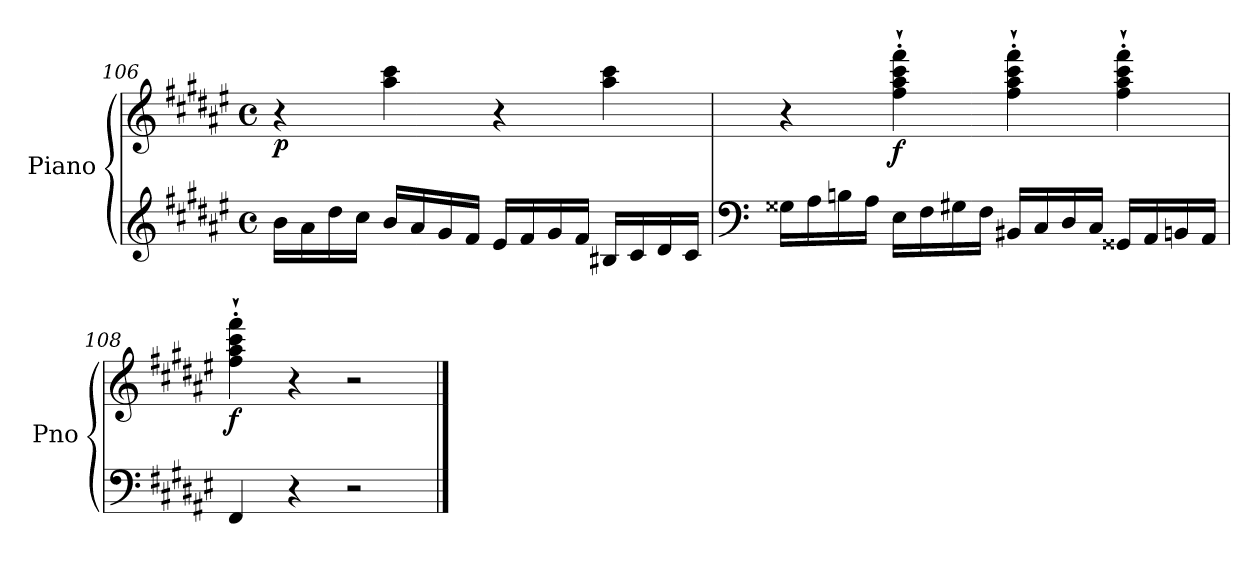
**kern	**kern	**dynam
*part1	*part1	*part1
*staff2	*staff1	*staff1/2
*I"Piano	*	*
*I'Pno	*	*
*clefG2	*clefG2	*
*k[f#c#g#d#a#e#]	*k[f#c#g#d#a#e#]	*
*M4/4	*M4/4	*
*met(c)	*met(c)	*
=106	=106	=106
!	!	!LO:DY:b
16b\LL	4r	p
16a#\	.	.
16dd#\	.	.
16cc#\JJ	.	.
16b/LL	4aa#\ 4ccc#\	.
16a#/	.	.
16g#/	.	.
16f#/JJ	.	.
16e#/LL	4r	.
16f#/	.	.
16g#/	.	.
16f#/JJ	.	.
16B#X/LL	4aa#\ 4ccc#\	.
16c#/	.	.
16d#/	.	.
16c#/JJ	.	.
!!LO:LB:g=z
=107	=107	=107
*clefF4	*	*
16G##X\LL	4r	.
16A#\	.	.
16Bn\	.	.
16A#\JJ	.	.
!	!	!LO:DY:b
16E#\LL	4ff#\`' 4aa#\`' 4ccc#\`' 4fff#\`'	f
16F#\	.	.
16G#X\	.	.
16F#\JJ	.	.
16BB#X/LL	4ff#\`' 4aa#\`' 4ccc#\`' 4fff#\`'	.
16C#/	.	.
16D#/	.	.
16C#/JJ	.	.
16GG##X/LL	4ff#\`' 4aa#\`' 4ccc#\`' 4fff#\`'	.
16AA#/	.	.
16BBn/	.	.
16AA#/JJ	.	.
=108	=108	=108
!	!	!LO:DY:b
4FF#/	4ff#\`' 4aa#\`' 4ccc#\`' 4fff#\`'	f
4r	4r	.
2r	2r	.
==	==	==
*-	*-	*-
